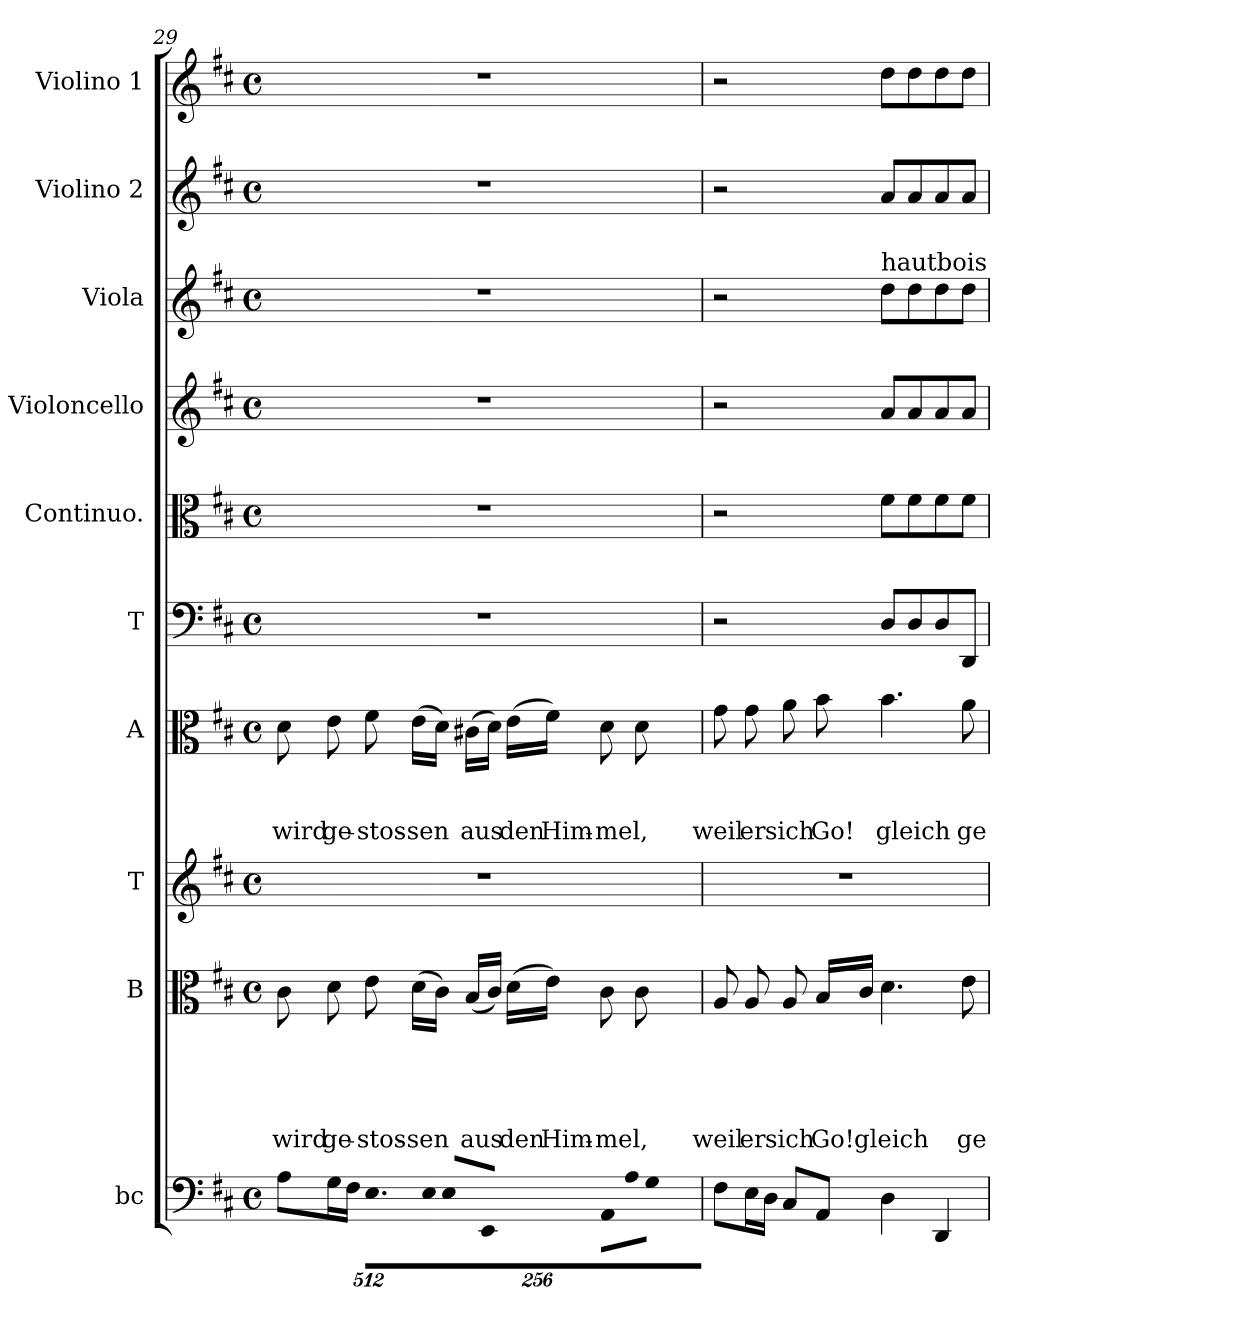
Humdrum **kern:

**kern	**kern	**text	**text	**text	**text	**text	**kern	**kern	**text	**text	**text	**kern	**kern	**kern	**kern	**kern	**kern
*part10	*part9	*part9	*part9	*part9	*part9	*part9	*part8	*part7	*part7	*part7	*part7	*part6	*part5	*part4	*part3	*part2	*part1
*staff10	*staff9	*staff9	*staff9	*staff9	*staff9	*staff9	*staff8	*staff7	*staff7	*staff7	*staff7	*staff6	*staff5	*staff4	*staff3	*staff2	*staff1
*I"bc	*I"B	*	*	*	*	*	*I"T	*I"A	*	*	*	*I"T	*I"Continuo.	*I"Violoncello	*I"Viola	*I"Violino 2	*I"Violino 1
*I'bc	*I'B	*	*	*	*	*	*I'T	*I'A	*	*	*	*	*I'C	*I'vlc	*I'vla	*I'vl2	*I'vl1
*clefF4	*clefC3	*	*	*	*	*	*clefG2	*clefC3	*	*	*	*clefF4	*clefC3	*clefG2	*clefG2	*clefG2	*clefG2
*k[f#c#]	*k[f#c#]	*	*	*	*	*	*k[f#c#]	*k[f#c#]	*	*	*	*k[f#c#]	*k[f#c#]	*k[f#c#]	*k[f#c#]	*k[f#c#]	*k[f#c#]
*D:	*D:	*	*	*	*	*	*D:	*D:	*	*	*	*D:	*D:	*D:	*D:	*D:	*D:
*M4/4	*M4/4	*	*	*	*	*	*M4/4	*M4/4	*	*	*	*M4/4	*M4/4	*M4/4	*M4/4	*M4/4	*M4/4
*met(c)	*met(c)	*	*	*	*	*	*met(c)	*met(c)	*	*	*	*met(c)	*met(c)	*met(c)	*met(c)	*met(c)	*met(c)
=29	=29	=29	=29	=29	=29	=29	=29	=29	=29	=29	=29	=29	=29	=29	=29	=29	=29
!	!	!	!	!	!	!LO:LY:b	!	!	!	!	!LO:LY:b	!	!	!	!	!	!
8A\L	8c#\	.	.	.	.	wird	1r	8d\	.	.	wird	1r	1r	1r	1r	1r	1r
!	!	!	!	!	!	!LO:LY:b	!	!	!	!	!LO:LY:b	!	!	!	!	!	!
16G\L	8d\	.	.	.	.	ge-	.	8e\	.	.	ge-	.	.	.	.	.	.
16F#\JJ	.	.	.	.	.	.	.	.	.	.	.	.	.	.	.	.	.
*Xbrackettup	*	*	*	*	*	*	*	*	*	*	*	*	*	*	*	*	*
!LO:N:vis=8.	!	!	!	!	!	!LO:LY:b	!	!	!	!	!LO:LY:b	!	!	!	!	!	!
2048%307E\L	8e\	.	.	.	.	-stos-	.	8f#\	.	.	-stos-	.	.	.	.	.	.
!	!	!	!	!	!	!LO:LY:b:rj	!	!	!	!	!LO:LY:b:rj	!	!	!	!	!	!
.	(>16d\LL	.	.	.	.	-sen	.	(>16e\LL	.	.	-sen	.	.	.	.	.	.
!LO:N:vis=16	!	!	!	!	!	!	!	!	!	!	!	!	!	!	!	!	!
4096%205E\Jk	.	.	.	.	.	.	.	.	.	.	.	.	.	.	.	.	.
.	16c#\JJ)	.	.	.	.	.	.	16d\JJ)	.	.	.	.	.	.	.	.	.
!LO:N:vis=8	!	!	!	!	!	!	!	!	!	!	!	!	!	!	!	!	!
2048%205E/L	.	.	.	.	.	.	.	.	.	.	.	.	.	.	.	.	.
!	!	!	!	!	!	!LO:LY:b	!	!	!	!	!LO:LY:b	!	!	!	!	!	!
.	(<16B/LL	.	.	.	.	aus	.	(>16c#X\LL	.	.	aus	.	.	.	.	.	.
!LO:N:vis=8	!	!	!	!	!	!	!	!	!	!	!	!	!	!	!	!	!
4096%409EE/J	.	.	.	.	.	.	.	.	.	.	.	.	.	.	.	.	.
.	16c#/JJ)	.	.	.	.	.	.	16d\JJ)	.	.	.	.	.	.	.	.	.
!	!	!	!	!	!	!LO:LY:b	!	!	!	!	!LO:LY:b	!	!	!	!	!	!
.	(>16d\LL	.	.	.	.	den	.	(>16e\LL	.	.	den	.	.	.	.	.	.
!LO:N:vis=8	!	!	!	!	!	!	!	!	!	!	!	!	!	!	!	!	!
2048%205AA\L	.	.	.	.	.	.	.	.	.	.	.	.	.	.	.	.	.
!	!	!	!	!	!	!LO:LY:b	!	!	!	!	!LO:LY:b	!	!	!	!	!	!
.	16e\JJ)	.	.	.	.	Him-	.	16f#\JJ)	.	.	Him-	.	.	.	.	.	.
!LO:N:vis=16	!	!	!	!	!	!LO:LY:b	!	!	!	!	!LO:LY:b	!	!	!	!	!	!
4096%205A\L	8c#\	.	.	.	.	-mel,	.	8d\	.	.	-mel,	.	.	.	.	.	.
!LO:N:vis=16	!	!	!	!	!	!	!	!	!	!	!	!	!	!	!	!	!
4096%205G\JJ	.	.	.	.	.	.	.	.	.	.	.	.	.	.	.	.	.
8ryy	.	.	.	.	.	.	.	.	.	.	.	.	.	.	.	.	.
.	8c#\	.	.	.	.	.	.	8d\	.	.	.	.	.	.	.	.	.
64ryy	.	.	.	.	.	.	.	.	.	.	.	.	.	.	.	.	.
128ryy	.	.	.	.	.	.	.	.	.	.	.	.	.	.	.	.	.
1024.ryy	.	.	.	.	.	.	.	.	.	.	.	.	.	.	.	.	.
=30	=30	=30	=30	=30	=30	=30	=30	=30	=30	=30	=30	=30	=30	=30	=30	=30	=30
!	!	!	!	!	!	!LO:LY:b	!	!	!	!	!LO:LY:b	!	!	!	!	!	!
8F#>\L	8A/	.	.	.	.	weil	1r	8g\	.	.	weil	2r	2r	2r	2r	2r	2r
!	!	!	!	!	!	!LO:LY:b	!	!	!	!	!LO:LY:b	!	!	!	!	!	!
16E\L	8A/	.	.	.	.	er	.	8g\	.	.	er	.	.	.	.	.	.
16D\JJ	.	.	.	.	.	.	.	.	.	.	.	.	.	.	.	.	.
!	!	!	!	!	!	!LO:LY:b	!	!	!	!	!LO:LY:b	!	!	!	!	!	!
8C#</L	8A/	.	.	.	.	sich	.	8a\	.	.	sich	.	.	.	.	.	.
!	!	!	!	!	!	!LO:LY:b	!	!	!	!	!LO:LY:b	!	!	!	!	!	!
8AA/J	16B/LL	.	.	.	.	Go!	.	8b\	.	.	Go!	.	.	.	.	.	.
!	!	!	!	!	!	!LO:LY:b	!	!	!	!	!	!	!	!	!	!	!
.	16c#/JJ	.	.	.	.	gleich	.	.	.	.	.	.	.	.	.	.	.
!	!	!	!	!	!	!	!	!	!	!	!	!	!	!	!LO:TX:a:t=hautbois	!	!
!	!	!	!	!	!	!	!	!	!	!	!LO:LY:b	!	!	!	!	!	!
4D\	4.d\	.	.	.	.	.	.	4.b\	.	.	gleich	8D/L	8f#\L	8a/L	8dd\L	8a/L	8dd\L
.	.	.	.	.	.	.	.	.	.	.	.	8D/	8f#\	8a/	8dd\	8a/	8dd\
4DD/	.	.	.	.	.	.	.	.	.	.	.	8D/	8f#\	8a/	8dd\	8a/	8dd\
!	!	!	!	!	!	!LO:LY:b	!	!	!	!	!LO:LY:b	!	!	!	!	!	!
.	8e\	.	.	.	.	ge-	.	8a\	.	.	ge-	8DD/J	8f#\J	8a/J	8dd\J	8a/J	8dd\J
=	=	=	=	=	=	=	=	=	=	=	=	=	=	=	=	=	=
*-	*-	*-	*-	*-	*-	*-	*-	*-	*-	*-	*-	*-	*-	*-	*-	*-	*-
